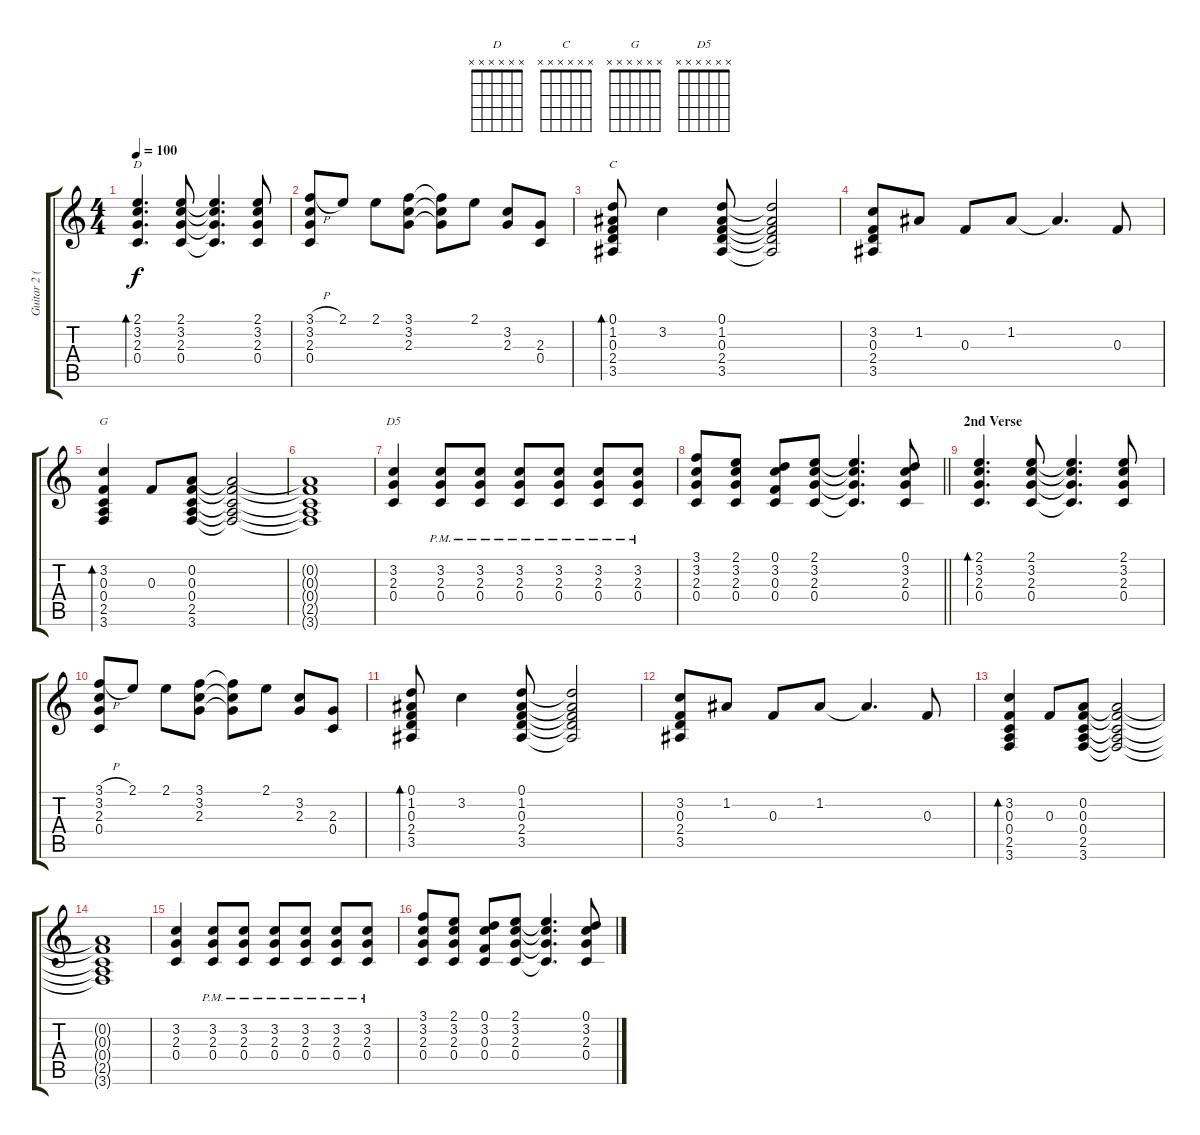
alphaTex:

\track ("Guitar 2 (Izzy)" "Guitar 2 (") {instrument overdrivenguitar}
\staff {score tabs}
\tuning (D4 A3 F3 C3 G2 D2) {hide}
\chord ("D" x x x x x x)
\chord ("C" x x x x x x)
\chord ("G" x x x x x x)
\chord ("D5" x x x x x x)
\ts (4 4)
\tempo 100
\clef g2
\ks c
(2.1 3.2 2.3 0.4).4{d bd 60 ch "D" dy f} (2.1 3.2 2.3 0.4).8 (2.1{t} 3.2{t} 2.3{t} 0.4{t}).4{d} (2.1 3.2 2.3 0.4).8 |
(3.1{h} 3.2 2.3 0.4).8 2.1.8 2.1.8 (3.1 3.2 2.3).8 (3.1{t} 3.2{t} 2.3{t}).8 2.1.8 (3.2 2.3).8 (2.3 0.4).8 |
(0.1 1.2 0.3 2.4 3.5).8{bd 60 ch "C"} 3.2.4 (0.1 1.2 0.3 2.4 3.5).8 (0.1{t} 1.2{t} 0.3{t} 2.4{t} 3.5{t}).2 |
(3.2 0.3 2.4 3.5).8 1.2.8 0.3.8 1.2.8 1.2{t}.4{d} 0.3.8 |
(3.2 0.3 0.4 2.5 3.6).4{bd 60 ch "G"} 0.3.8 (0.2 0.3 0.4 2.5 3.6).8 (0.2{t} 0.3{t} 0.4{t} 2.5{t} 3.6{t}).2 |
(0.2{t} 0.3{t} 0.4{t} 2.5{t} 3.6{t}).1 |
(3.2 2.3 0.4).4{ch "D5"} (3.2{pm} 2.3{pm} 0.4{pm}).8 (3.2{pm} 2.3{pm} 0.4{pm}).8 (3.2{pm} 2.3{pm} 0.4{pm}).8 (3.2{pm} 2.3{pm} 0.4{pm}).8 (3.2{pm} 2.3{pm} 0.4{pm}).8 (3.2{pm} 2.3{pm} 0.4{pm}).8 |
\barLineRight lightlight
(3.1 3.2 2.3 0.4).8 (2.1 3.2 2.3 0.4).8 (0.1 3.2 0.3 0.4).8 (2.1 3.2 2.3 0.4).8 (2.1{t} 3.2{t} 2.3{t} 0.4{t}).4{d} (0.1 3.2 2.3 0.4).8 |
\section ("" "2nd Verse")
(2.1 3.2 2.3 0.4).4{d bd 60} (2.1 3.2 2.3 0.4).8 (2.1{t} 3.2{t} 2.3{t} 0.4{t}).4{d} (2.1 3.2 2.3 0.4).8 |
(3.1{h} 3.2 2.3 0.4).8 2.1.8 2.1.8 (3.1 3.2 2.3).8 (3.1{t} 3.2{t} 2.3{t}).8 2.1.8 (3.2 2.3).8 (2.3 0.4).8 |
(0.1 1.2 0.3 2.4 3.5).8{bd 60} 3.2.4 (0.1 1.2 0.3 2.4 3.5).8 (0.1{t} 1.2{t} 0.3{t} 2.4{t} 3.5{t}).2 |
(3.2 0.3 2.4 3.5).8 1.2.8 0.3.8 1.2.8 1.2{t}.4{d} 0.3.8 |
(3.2 0.3 0.4 2.5 3.6).4{bd 60} 0.3.8 (0.2 0.3 0.4 2.5 3.6).8 (0.2{t} 0.3{t} 0.4{t} 2.5{t} 3.6{t}).2 |
(0.2{t} 0.3{t} 0.4{t} 2.5{t} 3.6{t}).1 |
(3.2 2.3 0.4).4 (3.2{pm} 2.3{pm} 0.4{pm}).8 (3.2{pm} 2.3{pm} 0.4{pm}).8 (3.2{pm} 2.3{pm} 0.4{pm}).8 (3.2{pm} 2.3{pm} 0.4{pm}).8 (3.2{pm} 2.3{pm} 0.4{pm}).8 (3.2{pm} 2.3{pm} 0.4{pm}).8 |
(3.1 3.2 2.3 0.4).8 (2.1 3.2 2.3 0.4).8 (0.1 3.2 0.3 0.4).8 (2.1 3.2 2.3 0.4).8 (2.1{t} 3.2{t} 2.3{t} 0.4{t}).4{d} (0.1 3.2 2.3 0.4).8
